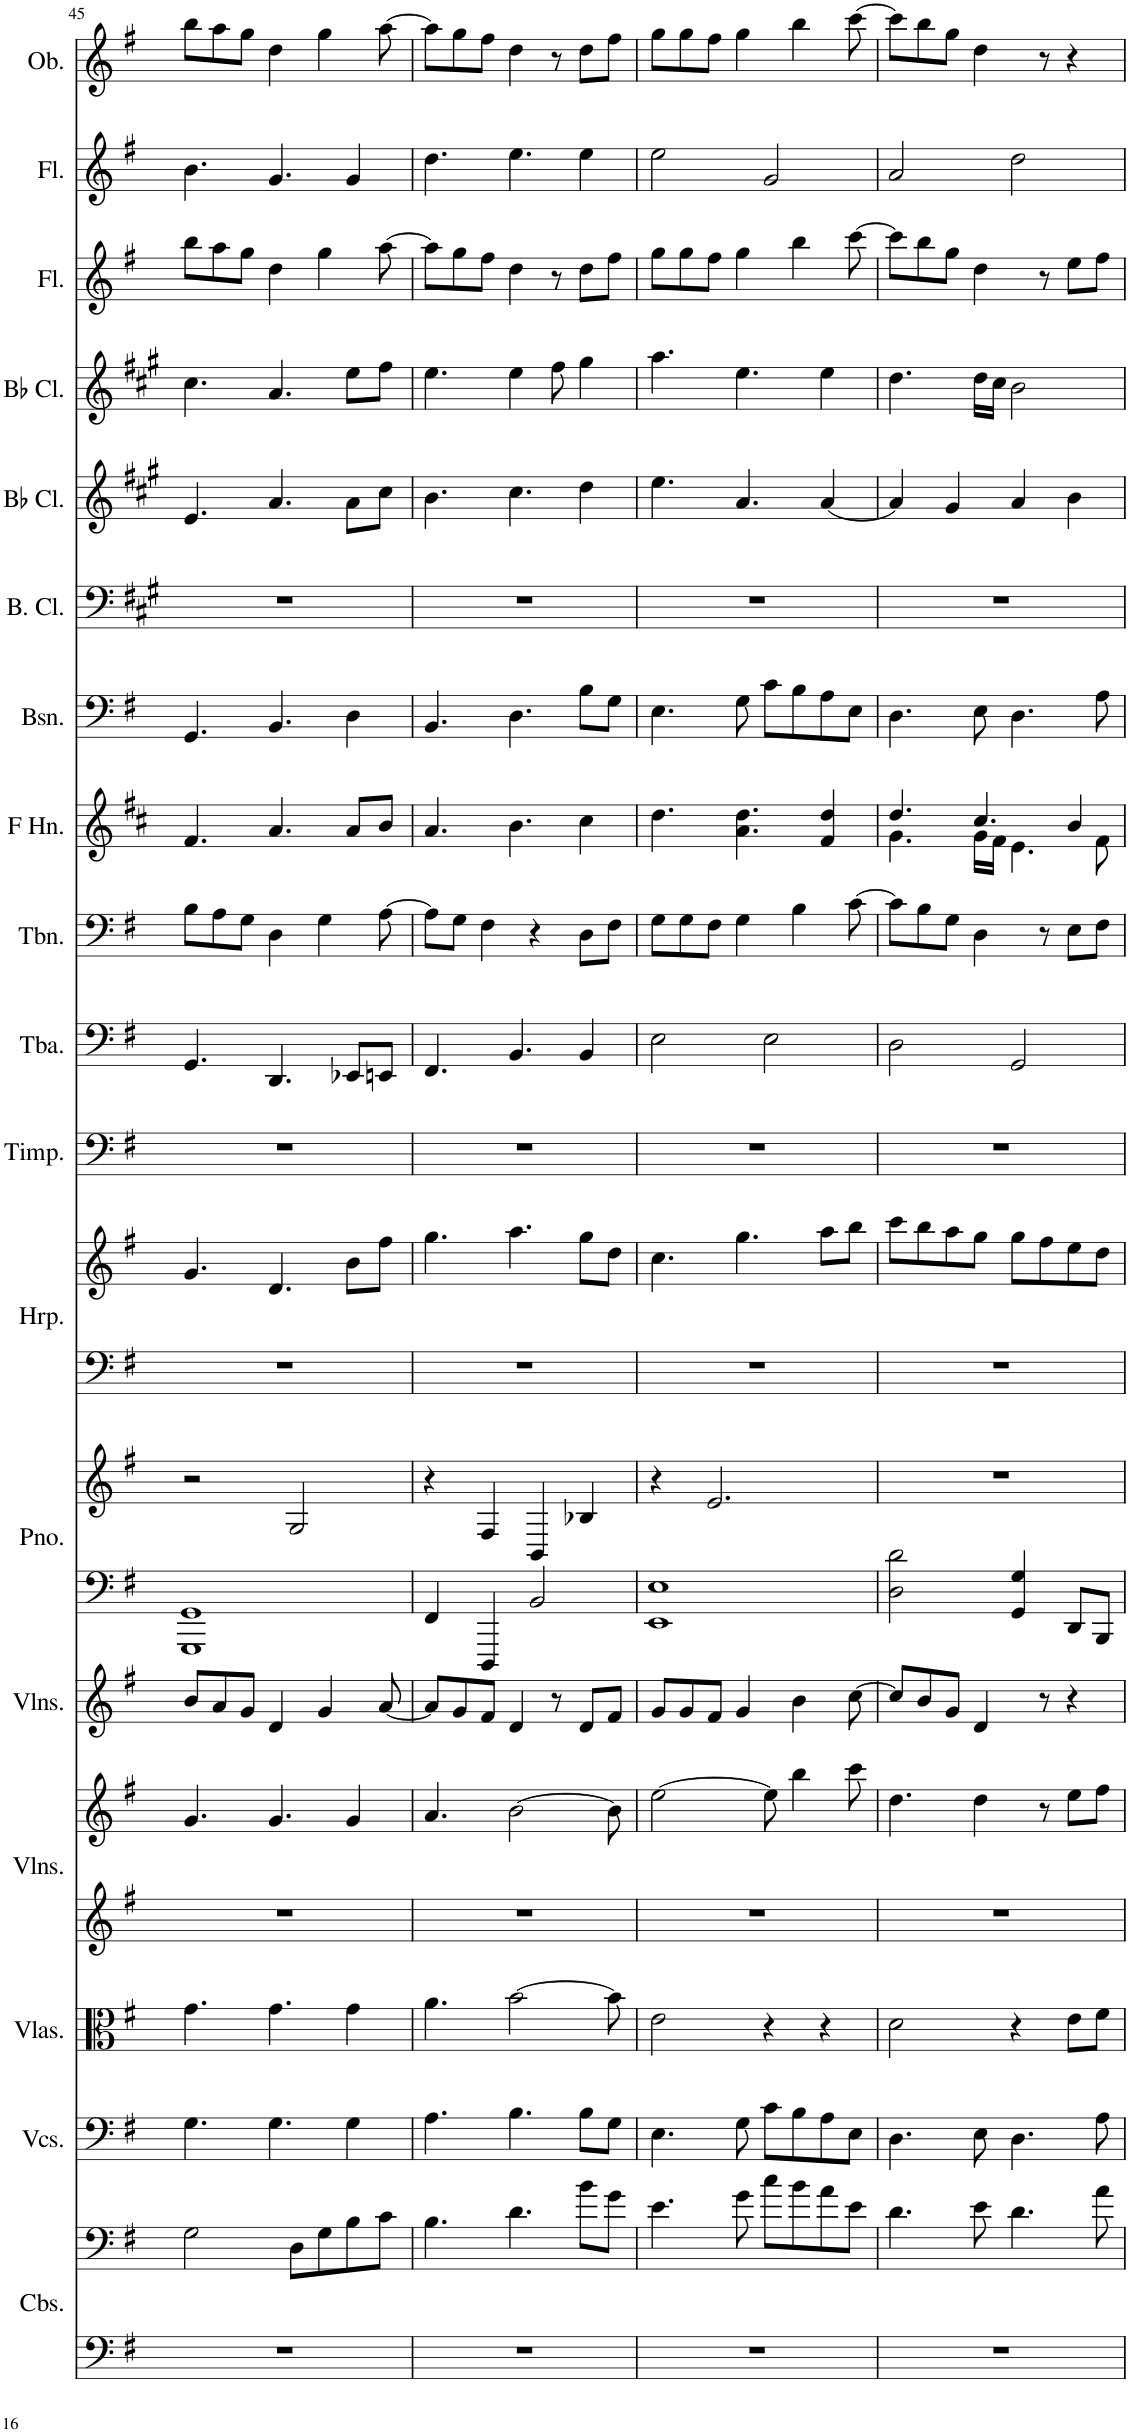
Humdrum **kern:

**kern	**kern	**kern	**kern	**kern	**kern	**kern	**kern	**kern	**kern	**kern	**kern	**kern	**kern	**kern	**kern	**kern	**kern	**kern	**kern	**kern	**kern
*part18	*part18	*part17	*part16	*part15	*part15	*part14	*part13	*part13	*part12	*part12	*part11	*part10	*part9	*part8	*part7	*part6	*part5	*part4	*part3	*part2	*part1
*staff22	*staff21	*staff20	*staff19	*staff18	*staff17	*staff16	*staff15	*staff14	*staff13	*staff12	*staff11	*staff10	*staff9	*staff8	*staff7	*staff6	*staff5	*staff4	*staff3	*staff2	*staff1
*I"Contrabasses	*	*I"Violoncellos	*I"Violas	*I"Violins	*	*I"Violins	*I"Piano	*	*I"Harp	*	*I"Timpani	*I"Tuba	*I"Trombone	*I"Horn in F	*I"Bassoon	*I"Bass Clarinet	*I"Bb Clarinet	*I"Bb Clarinet	*I"Flute	*I"Flute	*I"Oboe
*I'Cbs.	*	*I'Vcs.	*I'Vlas.	*I'Vlns.	*	*I'Vlns.	*I'Pno.	*	*I'Hrp.	*	*I'Timp.	*I'Tba.	*I'Tbn.	*	*I'Bsn.	*I'B. Cl.	*I'Bb Cl.	*I'Bb Cl.	*I'Fl.	*I'Fl.	*I'Ob.
!!LO:PB:g=z
*clefF4	*clefF4	*clefF4	*clefC3	*clefG2	*clefG2	*clefG2	*clefF4	*clefG2	*clefF4	*clefG2	*clefF4	*clefF4	*clefF4	*clefG2	*clefF4	*clefF4	*clefG2	*clefG2	*clefG2	*clefG2	*clefG2
*Trd7c12	*Trd7c12	*	*	*	*	*	*	*	*	*	*	*	*	*Trd4c7	*	*Trd8c14	*Trd1c2	*Trd1c2	*	*	*
*k[f#]	*k[f#]	*k[f#]	*k[f#]	*k[f#]	*k[f#]	*k[f#]	*k[f#]	*k[f#]	*k[f#]	*k[f#]	*k[f#]	*k[f#]	*k[f#]	*k[f#c#]	*k[f#]	*k[f#c#g#]	*k[f#c#g#]	*k[f#c#g#]	*k[f#]	*k[f#]	*k[f#]
*M4/4	*M4/4	*M4/4	*M4/4	*M4/4	*M4/4	*M4/4	*M4/4	*M4/4	*M4/4	*M4/4	*M4/4	*M4/4	*M4/4	*M4/4	*M4/4	*M4/4	*M4/4	*M4/4	*M4/4	*M4/4	*M4/4
=45	=45	=45	=45	=45	=45	=45	=45	=45	=45	=45	=45	=45	=45	=45	=45	=45	=45	=45	=45	=45	=45
1r	2G\	4.G\	4.g\	1r	4.g/	8b/L	1GGG 1GG	2r	1r	4.g/	1r	4.GG/	8B\L	4.f#/	4.GG/	1r	4.e/	4.cc#\	8bb\L	4.b\	8bb\L
.	.	.	.	.	.	8a/	.	.	.	.	.	.	8A\	.	.	.	.	.	8aa\	.	8aa\
.	.	.	.	.	.	8g/J	.	.	.	.	.	.	8G\J	.	.	.	.	.	8gg\J	.	8gg\J
.	.	4.G\	4.g\	.	4.g/	4d/	.	.	.	4.d/	.	4.DD/	4D\	4.a/	4.BB/	.	4.a/	4.a/	4dd\	4.g/	4dd\
.	8D\L	.	.	.	.	.	.	2G/	.	.	.	.	.	.	.	.	.	.	.	.	.
.	8G\	.	.	.	.	4g/	.	.	.	.	.	.	4G\	.	.	.	.	.	4gg\	.	4gg\
.	8B\	4G\	4g\	.	4g/	.	.	.	.	8b\L	.	8EE-X/L	.	8a/L	4D\	.	8a\L	8ee\L	.	4g/	.
.	8c\J	.	.	.	.	[8a/	.	.	.	8ff#\J	.	8EEn/J	[8A\	8b/J	.	.	8cc#\J	8ff#\J	[8aa\	.	[8aa\
=46	=46	=46	=46	=46	=46	=46	=46	=46	=46	=46	=46	=46	=46	=46	=46	=46	=46	=46	=46	=46	=46
1r	4.B\	4.A\	4.a\	1r	4.a/	8a/L]	4FF#/	4r	1r	4.gg\	1r	4.FF#/	8A\L]	4.a/	4.BB/	1r	4.b\	4.ee\	8aa\L]	4.dd\	8aa\L]
.	.	.	.	.	.	8g/	.	.	.	.	.	.	8G\J	.	.	.	.	.	8gg\	.	8gg\
.	.	.	.	.	.	8f#/J	4DDD/	4F#/	.	.	.	.	4F#\	.	.	.	.	.	8ff#\J	.	8ff#\J
.	4.d\	4.B\	[2b\	.	[2b\	4d/	.	.	.	4.aa\	.	4.BB/	.	4.b\	4.D\	.	4.cc#\	4ee\	4dd\	4.ee\	4dd\
.	.	.	.	.	.	.	2BB/	4BB/	.	.	.	.	4r	.	.	.	.	.	.	.	.
.	.	.	.	.	.	8r	.	.	.	.	.	.	.	.	.	.	.	8ff#\	8r	.	8r
.	8b\L	8B\L	.	.	.	8d/L	.	4B-X/	.	8gg\L	.	4BB/	8D\L	4cc#\	8B\L	.	4dd\	4gg#\	8dd\L	4ee\	8dd\L
.	8g\J	8G\J	8b\]	.	8b\]	8f#/J	.	.	.	8dd\J	.	.	8F#\J	.	8G\J	.	.	.	8ff#\J	.	8ff#\J
=47	=47	=47	=47	=47	=47	=47	=47	=47	=47	=47	=47	=47	=47	=47	=47	=47	=47	=47	=47	=47	=47
1r	4.e\	4.E\	2e\	1r	[2ee\	8g/L	1EE 1E	4r	1r	4.cc\	1r	2E\	8G\L	4.dd\	4.E\	1r	4.ee\	4.aa\	8gg\L	2ee\	8gg\L
.	.	.	.	.	.	8g/	.	.	.	.	.	.	8G\	.	.	.	.	.	8gg\	.	8gg\
.	.	.	.	.	.	8f#/J	.	2.e/	.	.	.	.	8F#\J	.	.	.	.	.	8ff#\J	.	8ff#\J
.	8g\	8G\	.	.	.	4g/	.	.	.	4.gg\	.	.	4G\	4.a\ 4.dd\	8G\	.	4.a/	4.ee\	4gg\	.	4gg\
.	8cc\L	8c\L	4r	.	8ee\]	.	.	.	.	.	.	2E\	.	.	8c\L	.	.	.	.	2g/	.
.	8b\	8B\	.	.	4bb\	4b\	.	.	.	.	.	.	4B\	.	8B\	.	.	.	4bb\	.	4bb\
.	8a\	8A\	4r	.	.	.	.	.	.	8aa\L	.	.	.	4f#/ 4dd/	8A\	.	[4a/	4ee\	.	.	.
.	8e\J	8E\J	.	.	8ccc\	[8cc\	.	.	.	8bb\J	.	.	[8c\	.	8E\J	.	.	.	[8ccc\	.	[8ccc\
=48	=48	=48	=48	=48	=48	=48	=48	=48	=48	=48	=48	=48	=48	=48	=48	=48	=48	=48	=48	=48	=48
*	*	*	*	*	*	*	*	*	*	*	*	*	*	*^	*	*	*	*	*	*	*
1r	4.d\	4.D\	2d\	1r	4.dd\	8cc/L]	2D\ 2d\	1r	1r	8ccc\L	1r	2D\	8c\L]	4.dd/	4.g\	4.D\	1r	4a/]	4.dd\	8ccc\L]	2a/	8ccc\L]
.	.	.	.	.	.	8b/	.	.	.	8bb\	.	.	8B\	.	.	.	.	.	.	8bb\	.	8bb\
.	.	.	.	.	.	8g/J	.	.	.	8aa\	.	.	8G\J	.	.	.	.	4g#/	.	8gg\J	.	8gg\J
.	8e\	8E\	.	.	4dd\	4d/	.	.	.	8gg\J	.	.	4D\	4.cc#/	16g\LL	8E\	.	.	16dd\LL	4dd\	.	4dd\
.	.	.	.	.	.	.	.	.	.	.	.	.	.	.	16f#\JJ	.	.	.	16cc#\JJ	.	.	.
.	4.d\	4.D\	4r	.	.	.	4GG/ 4G/	.	.	8gg\L	.	2GG/	.	.	4.e\	4.D\	.	4a/	2b\	.	2dd\	.
.	.	.	.	.	8r	8r	.	.	.	8ff#\	.	.	8r	.	.	.	.	.	.	8r	.	8r
.	.	.	8e\L	.	8ee\L	4r	8DD/L	.	.	8ee\	.	.	8E\L	4b/	.	.	.	4b\	.	8ee\L	.	4r
.	8a\	8A\	8f#\J	.	8ff#\J	.	8BBB/J	.	.	8dd\J	.	.	8F#\J	.	8f#\	8A\	.	.	.	8ff#\J	.	.
*	*	*	*	*	*	*	*	*	*	*	*	*	*	*v	*v	*	*	*	*	*	*	*
=	=	=	=	=	=	=	=	=	=	=	=	=	=	=	=	=	=	=	=	=	=
*-	*-	*-	*-	*-	*-	*-	*-	*-	*-	*-	*-	*-	*-	*-	*-	*-	*-	*-	*-	*-	*-
